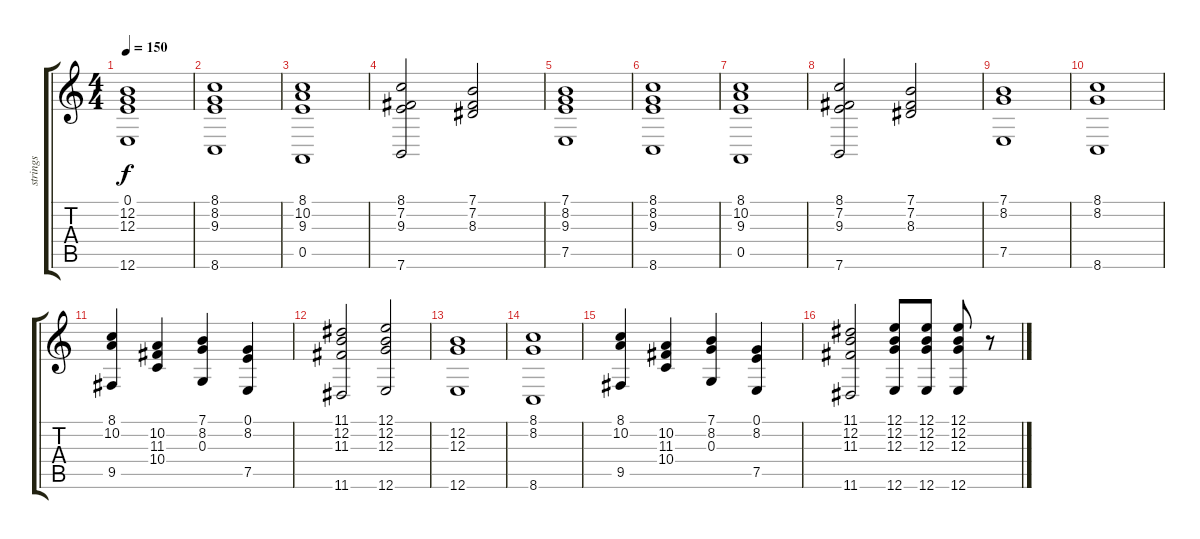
\track ("strings" "strings") {instrument tremolostrings}
\staff {score tabs}
\tuning (E4 B3 G3 D3 A2 E2) {hide}
\ts (4 4)
\tempo 150
\clef g2
\ks c
(0.1 12.2 12.3 12.6).1{dy f} |
(8.1 8.2 9.3 8.6).1 |
(8.1 10.2 9.3 0.5).1 |
(8.1 7.2 9.3 7.6).2 (7.1 7.2 8.3).2 |
(7.1 8.2 9.3 7.5).1 |
(8.1 8.2 9.3 8.6).1 |
(8.1 10.2 9.3 0.5).1 |
(8.1 7.2 9.3 7.6).2 (7.1 7.2 8.3).2 |
(7.1 8.2 7.5).1 |
(8.1 8.2 8.6).1 |
(8.1 10.2 9.5).4 (10.2 11.3 10.4).4 (7.1 8.2 0.3).4 (0.1 8.2 7.5).4 |
(11.1 12.2 11.3 11.6).2 (12.1 12.2 12.3 12.6).2 |
(12.2 12.3 12.6).1 |
(8.1 8.2 8.6).1 |
(8.1 10.2 9.5).4 (10.2 11.3 10.4).4 (7.1 8.2 0.3).4 (0.1 8.2 7.5).4 |
(11.1 12.2 11.3 11.6).2 (12.1 12.2 12.3 12.6).8 (12.1 12.2 12.3 12.6).8 (12.1 12.2 12.3 12.6).8 r.8
